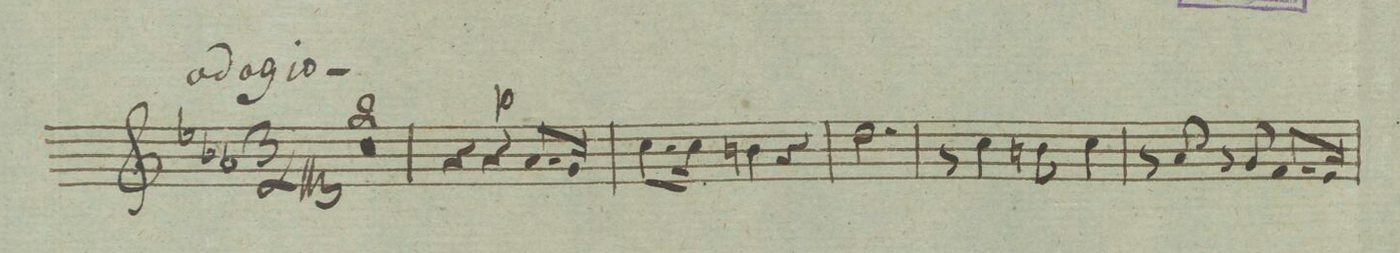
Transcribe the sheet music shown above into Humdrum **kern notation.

**kern	**dynam
*I"Violino. 1mo	*
*clefG2	*
*k[b-e-a-]	*
*met(c|)	*
*M3/4	*
1.r	.
=68	=68
=69	=69
4r	.
4r	p
8.a-/L	.
16g/Jk	.
=70	=70
8.cc\L	.
16cc\Jk	.
4bn\	.
4r	.
=71	=71
2.dd\	.
=72	=72
8r	.
4cc\	.
8bn\	.
4cc\	.
=73	=73
8r	.
8a-/	.
8r	.
8g/	.
8.f/L	.
16e-/Jk	.
=74	=74
*-	*-
